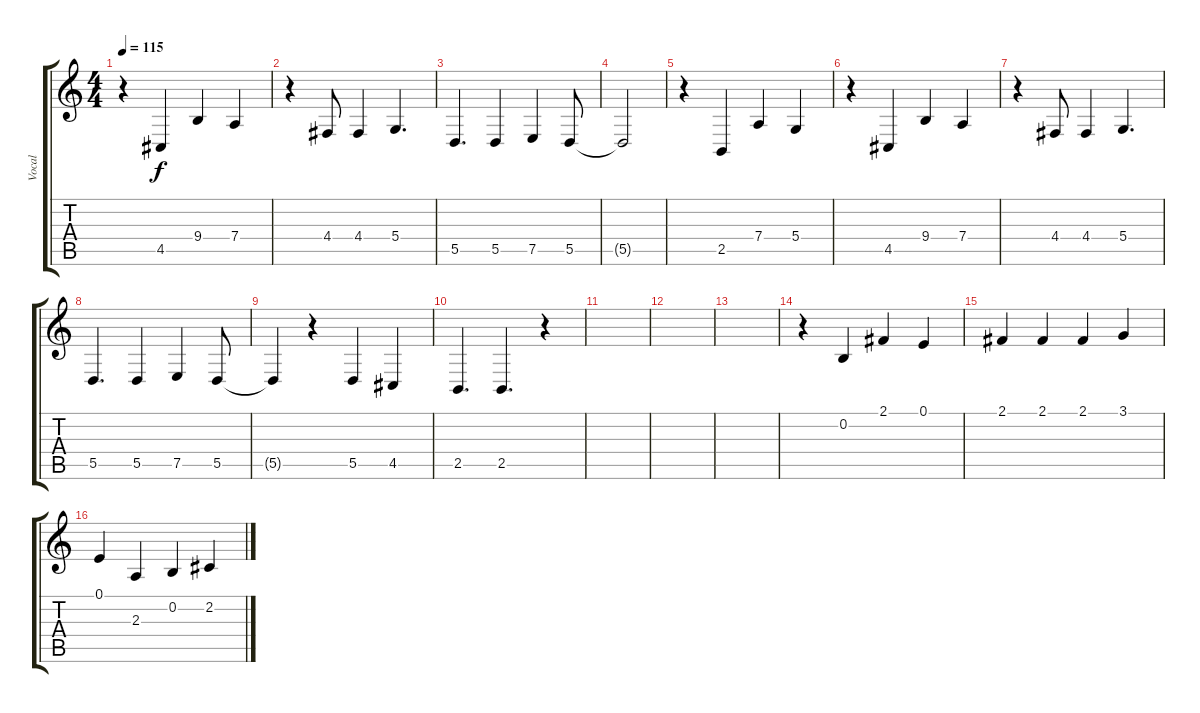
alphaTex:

\track ("Vocal" "Vocal") {instrument violin}
\staff {score tabs}
\tuning (E4 B3 G3 D3 A2 E2) {hide}
\ts (4 4)
\tempo 115
\clef g2
\ks c
r.4{dy f} 4.5.4 9.4.4 7.4.4 |
r.4 4.4.8 4.4.4 5.4.4{d} |
5.5.4{d} 5.5.4 7.5.4 5.5.8 |
5.5{t}.2 |
r.4 2.5.4 7.4.4 5.4.4 |
r.4 4.5.4 9.4.4 7.4.4 |
r.4 4.4.8 4.4.4 5.4.4{d} |
5.5.4{d} 5.5.4 7.5.4 5.5.8 |
5.5{t}.4 r.4 5.5.4 4.5.4 |
2.5.4{d} 2.5.4{d} r.4 |
|
|
|
r.4 0.2.4 2.1.4 0.1.4 |
2.1.4 2.1.4 2.1.4 3.1.4 |
0.1.4 2.3.4 0.2.4 2.2.4
